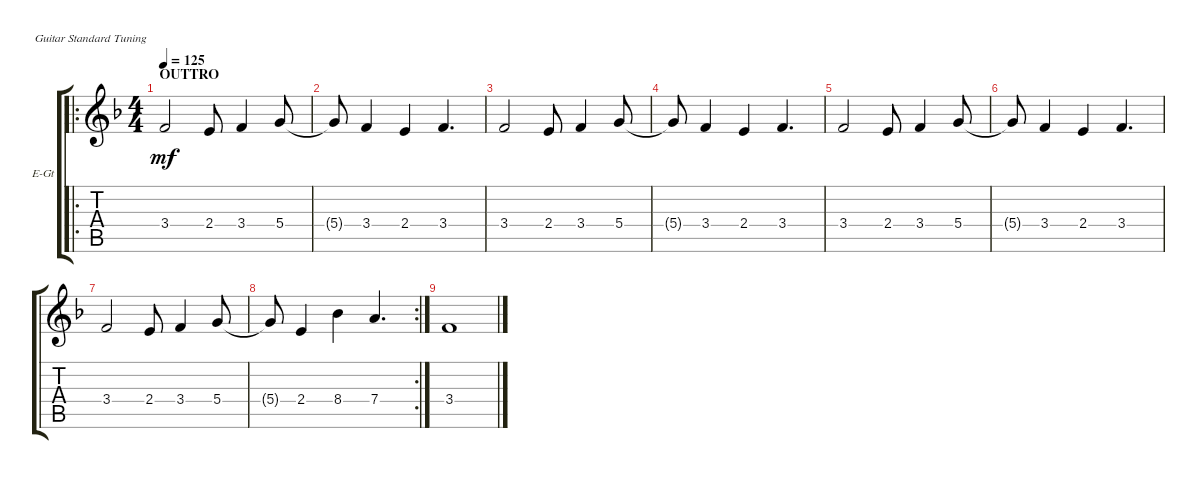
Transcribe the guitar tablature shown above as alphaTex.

\defaultSystemsLayout 4
\bracketExtendMode groupsimilarinstruments
\firstSystemTrackNameOrientation horizontal
\otherSystemsTrackNameOrientation horizontal
\track ("Electric Guitar" "E-Gt") {instrument overdrivenguitar}
\staff {score tabs}
\tuning (E4 B3 G3 D3 A2 E2)
\ro
\ts (4 4)
\section ("" "OUTTRO")
\tempo 125
\clef g2
\ks f
3.4.2{dy mf} 2.4.8 3.4.4 5.4.8 |
5.4{t}.8 3.4.4 2.4.4 3.4.4{d} |
3.4.2 2.4.8 3.4.4 5.4.8 |
5.4{t}.8 3.4.4 2.4.4 3.4.4{d} |
3.4.2 2.4.8 3.4.4 5.4.8 |
5.4{t}.8 3.4.4 2.4.4 3.4.4{d} |
3.4.2 2.4.8 3.4.4 5.4.8 |
\rc 2
5.4{t}.8 2.4.4 8.4.4 7.4.4{d} |
3.4.1
